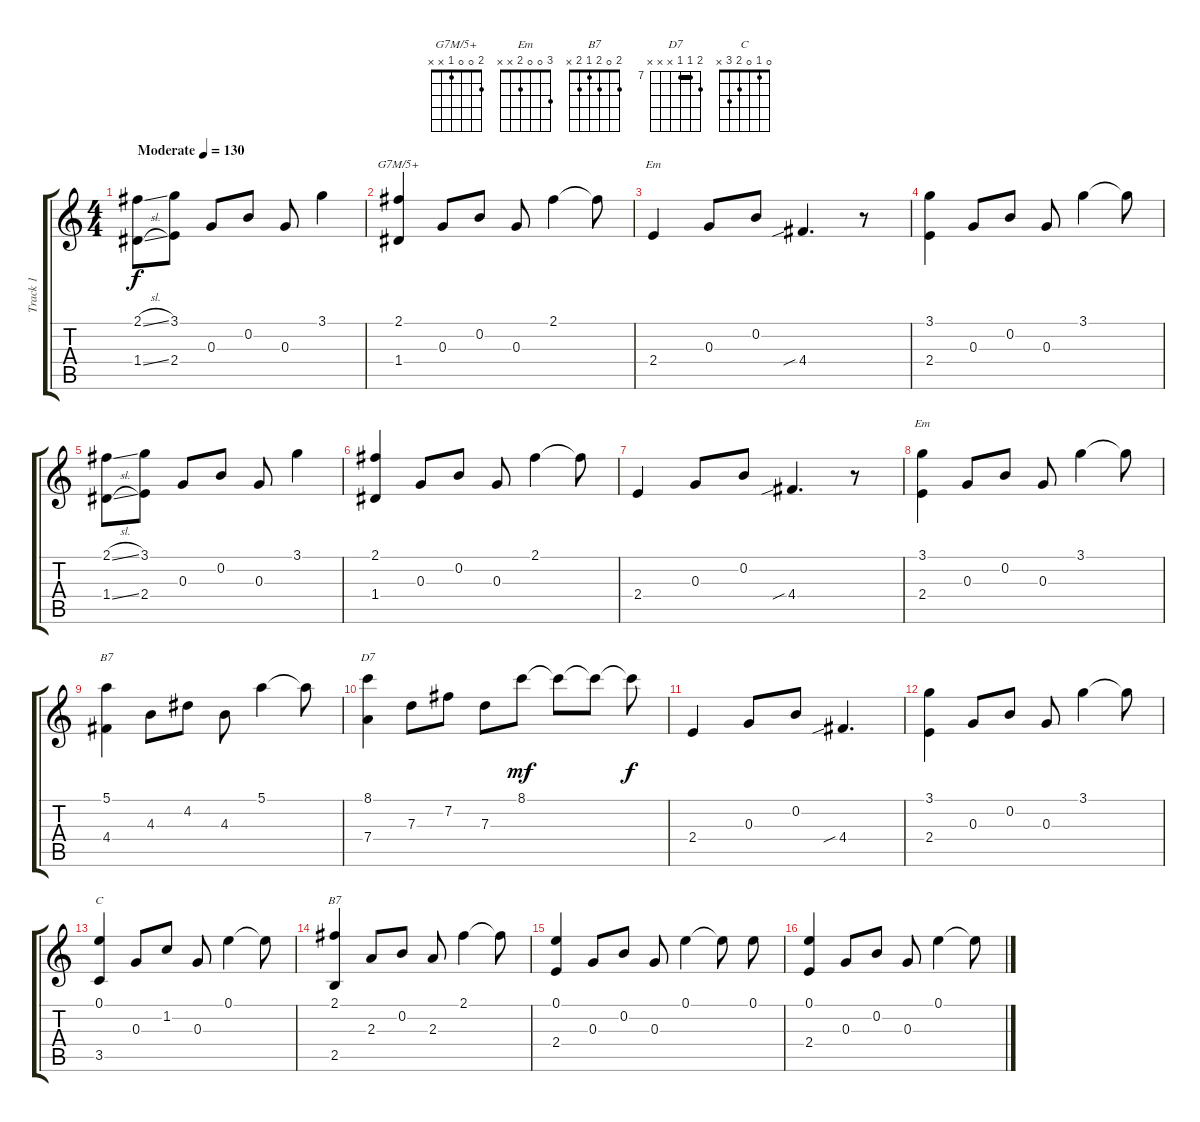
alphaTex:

\track ("Track 1" "Track 1") {instrument acousticguitarsteel}
\staff {score tabs}
\tuning (E4 B3 G3 D3 A2 E2) {hide}
\chord ("G7M/5+" 2 0 0 1 x x)
\chord ("Em" 0 0 0 2 2 0)
\chord ("Em" 3 0 0 2 x x)
\chord ("B7" 5 4 4 x x x) {barre 4}
\chord ("D7" 8 7 7 x x x) {firstfret 7 barre 7}
\chord ("C" 0 1 0 2 3 x)
\chord ("B7" 2 0 2 1 2 x)
\ts (4 4)
\tempo (130 "Moderate")
\clef g2
\ks c
(2.1{sl} 1.4{sl}).8{dy f instrument acousticguitarsteel} (3.1 2.4).8 0.3.8 0.2.8 0.3.8 3.1.4 |
(2.1 1.4).4{ch "G7M/5+"} 0.3.8 0.2.8 0.3.8 2.1.4 2.1{t}.8 |
2.4.4{ch "Em"} 0.3.8 0.2.8 4.4{sib}.4{d} r.8 |
(3.1 2.4).4 0.3.8 0.2.8 0.3.8 3.1.4 3.1{t}.8 |
(2.1{sl} 1.4{sl}).8 (3.1 2.4).8 0.3.8 0.2.8 0.3.8 3.1.4 |
(2.1 1.4).4 0.3.8 0.2.8 0.3.8 2.1.4 2.1{t}.8 |
2.4.4 0.3.8 0.2.8 4.4{sib}.4{d} r.8 |
(3.1 2.4).4{ch "Em"} 0.3.8 0.2.8 0.3.8 3.1.4 3.1{t}.8 |
(5.1 4.4).4{ch "B7"} 4.3.8 4.2.8 4.3.8 5.1.4 5.1{t}.8 |
(8.1 7.4).4{ch "D7"} 7.3.8 7.2.8 7.3.8 8.1.8{dy mf} 8.1{t}.8 8.1{t}.8 8.1{t}.8{dy f} |
2.4.4 0.3.8 0.2.8 4.4{sib}.4{d} |
(3.1 2.4).4 0.3.8 0.2.8 0.3.8 3.1.4 3.1{t}.8 |
(0.1 3.5).4{ch "C"} 0.3.8 1.2.8 0.3.8 0.1.4 0.1{t}.8 |
(2.1 2.5).4{ch "B7"} 2.3.8 0.2.8 2.3.8 2.1.4 2.1{t}.8 |
(0.1 2.4).4 0.3.8 0.2.8 0.3.8 0.1.4 0.1{t}.8 0.1.8 |
(0.1 2.4).4 0.3.8 0.2.8 0.3.8 0.1.4 0.1{t}.8
